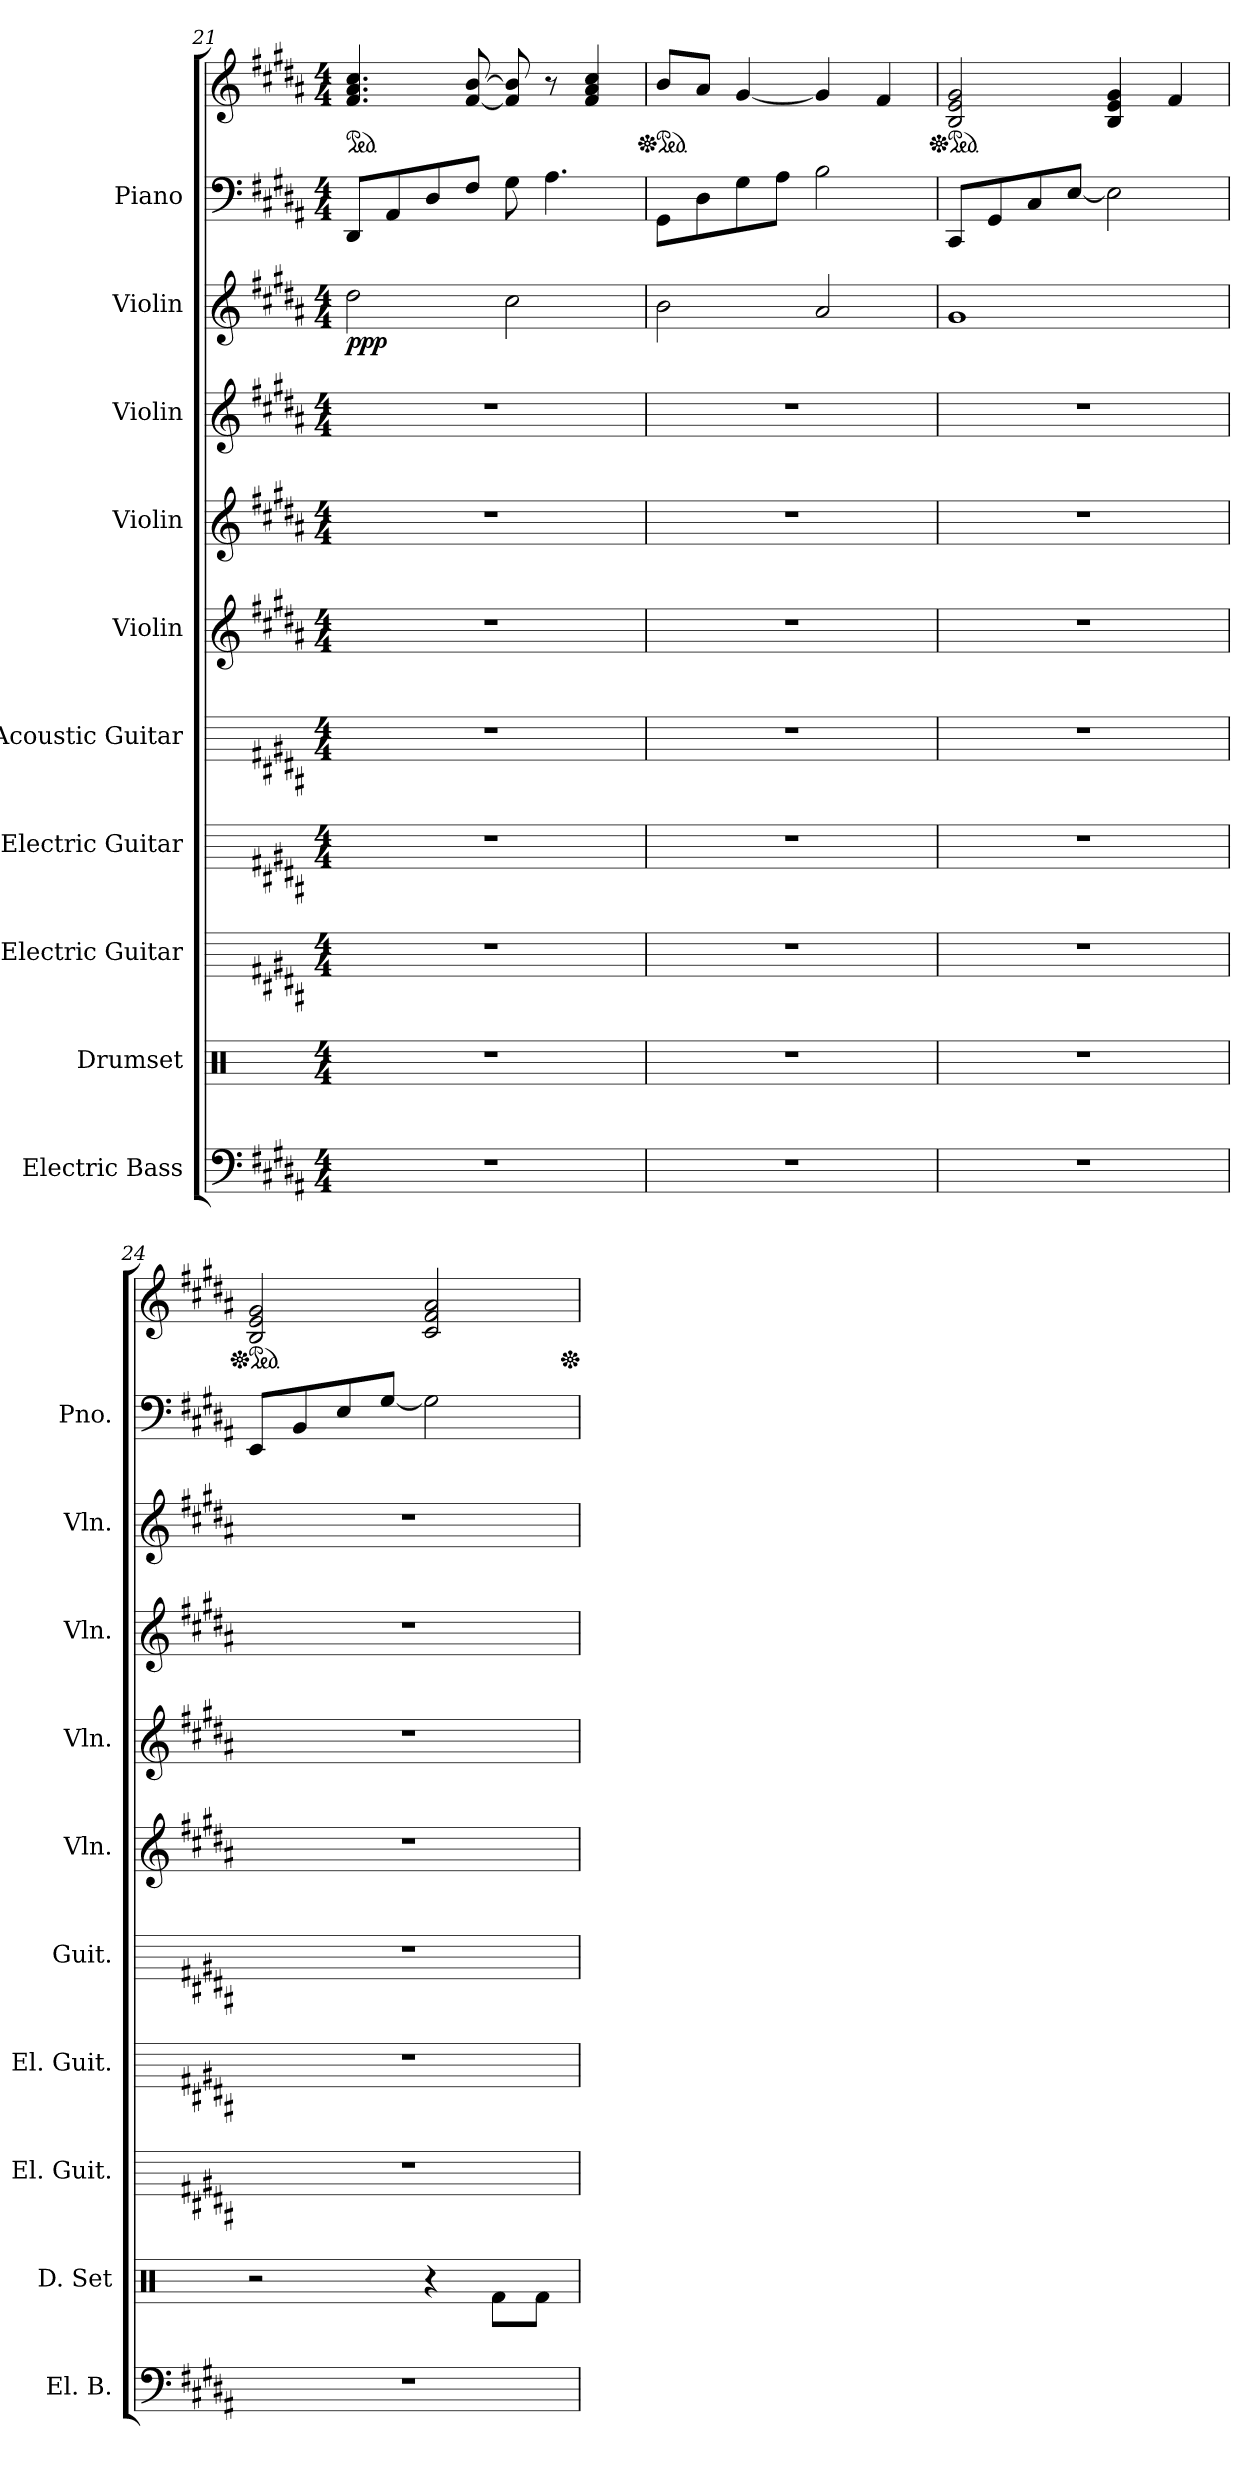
**kern	**kern	**kern	**kern	**kern	**kern	**kern	**kern	**kern	**dynam	**kern	**kern
*part10	*part9	*part8	*part7	*part6	*part5	*part4	*part3	*part2	*part2	*part1	*part1
*staff11	*staff10	*staff9	*staff8	*staff7	*staff6	*staff5	*staff4	*staff3	*staff3	*staff2	*staff1
*I"Electric Bass	*I"Drumset	*I"Electric Guitar	*I"Electric Guitar	*I"Acoustic Guitar	*I"Violin	*I"Violin	*I"Violin	*I"Violin	*	*I"Piano	*
*I'El. B.	*I'D. Set	*I'El. Guit.	*I'El. Guit.	*I'Guit.	*I'Vln.	*I'Vln.	*I'Vln.	*I'Vln.	*	*I'Pno.	*
*clefF4	*clefX	*	*	*	*clefG2	*clefG2	*clefG2	*clefG2	*	*clefF4	*clefG2
*ITrd7c12	*	*	*	*	*	*	*	*	*	*	*
*k[f#c#g#d#a#]	*k[]	*k[f#c#g#d#a#]	*k[f#c#g#d#a#]	*k[f#c#g#d#a#]	*k[f#c#g#d#a#]	*k[f#c#g#d#a#]	*k[f#c#g#d#a#]	*k[f#c#g#d#a#]	*	*k[f#c#g#d#a#]	*k[f#c#g#d#a#]
*M4/4	*M4/4	*M4/4	*M4/4	*M4/4	*M4/4	*M4/4	*M4/4	*M4/4	*	*M4/4	*M4/4
*	*	*	*	*	*	*	*	*	*	*	*ped
=21	=21	=21	=21	=21	=21	=21	=21	=21	=21	=21	=21
!	!	!	!	!	!	!	!	!	!LO:DY:b	!	!
1r	1r	1r	1r	1r	1r	1r	1r	2dd#\	ppp	8DD#/L	4.f#/ 4.a#/ 4.cc#/
.	.	.	.	.	.	.	.	.	.	8AA#/	.
.	.	.	.	.	.	.	.	.	.	8D#/	.
.	.	.	.	.	.	.	.	.	.	8F#/J	[8f#/ [8b/
.	.	.	.	.	.	.	.	2cc#\	.	8G#\	8f#/] 8b/]
.	.	.	.	.	.	.	.	.	.	4.A#\	8r
.	.	.	.	.	.	.	.	.	.	.	4f#/ 4a#/ 4cc#/
=22	=22	=22	=22	=22	=22	=22	=22	=22	=22	=22	=22
*	*	*	*	*	*	*	*	*	*	*	*Xped
*	*	*	*	*	*	*	*	*	*	*	*ped
1r	1r	1r	1r	1r	1r	1r	1r	2b\	.	8GG#\L	8b/L
.	.	.	.	.	.	.	.	.	.	8D#\	8a#/J
.	.	.	.	.	.	.	.	.	.	8G#\	[4g#/
.	.	.	.	.	.	.	.	.	.	8A#\J	.
.	.	.	.	.	.	.	.	2a#/	.	2B\	4g#/]
.	.	.	.	.	.	.	.	.	.	.	4f#/
=23	=23	=23	=23	=23	=23	=23	=23	=23	=23	=23	=23
*	*	*	*	*	*	*	*	*	*	*	*Xped
*	*	*	*	*	*	*	*	*	*	*	*ped
1r	1r	1r	1r	1r	1r	1r	1r	1g#	.	8CC#/L	2B/ 2e/ 2g#/
.	.	.	.	.	.	.	.	.	.	8GG#/	.
.	.	.	.	.	.	.	.	.	.	8C#/	.
.	.	.	.	.	.	.	.	.	.	[8E/J	.
.	.	.	.	.	.	.	.	.	.	2E\]	4B/ 4e/ 4g#/
.	.	.	.	.	.	.	.	.	.	.	4f#/
!!LO:PB:g=z
=24	=24	=24	=24	=24	=24	=24	=24	=24	=24	=24	=24
*	*	*	*	*	*	*	*	*	*	*	*Xped
*	*	*	*	*	*	*	*	*	*	*	*ped
1r	2r	1r	1r	1r	1r	1r	1r	1r	.	8EE/L	2B/ 2e/ 2g#/
.	.	.	.	.	.	.	.	.	.	8BB/	.
.	.	.	.	.	.	.	.	.	.	8E/	.
.	.	.	.	.	.	.	.	.	.	[8G#/J	.
.	4r	.	.	.	.	.	.	.	.	2G#\]	2c#/ 2f#/ 2a#/
.	8Rf\L	.	.	.	.	.	.	.	.	.	.
.	8Rf\J	.	.	.	.	.	.	.	.	.	.
*	*	*	*	*	*	*	*	*	*	*	*Xped
=	=	=	=	=	=	=	=	=	=	=	=
*-	*-	*-	*-	*-	*-	*-	*-	*-	*-	*-	*-
